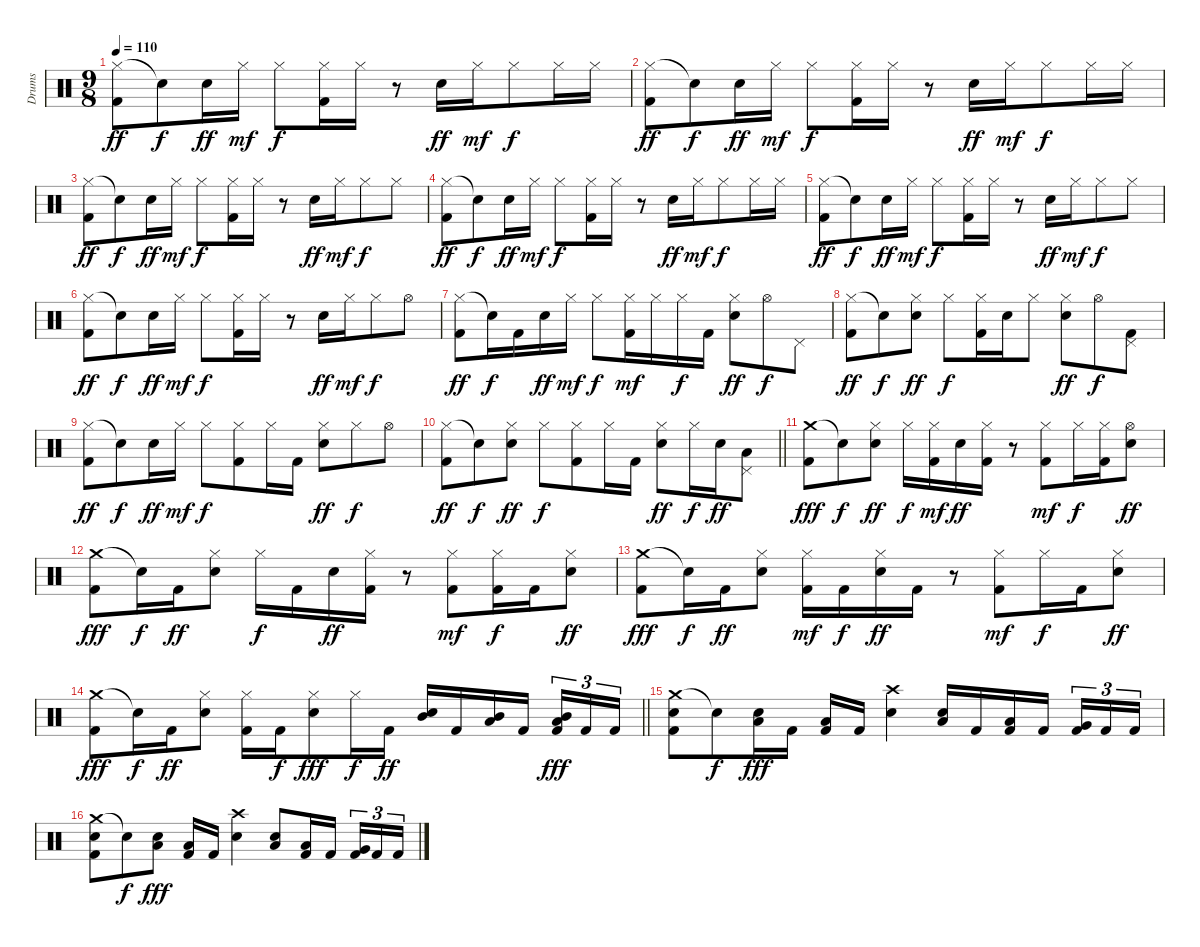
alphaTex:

\track ("Drums" "Drums") {instrument percussion}
\staff {score}
\articulation defaults
\ts (9 8)
\tempo 110
\clef neutral
\ks c
("Hi-Hat (closed)" "Kick (hit) 2").8{dy ff} "Snare (hit)"{t}.8{dy f} "Snare (hit) 2".16{dy ff} "Hi-Hat (closed)".16{dy mf} "Hi-Hat (closed)".8{dy f} ("Hi-Hat (closed)" "Kick (hit) 2").16 "Hi-Hat (closed)".16 r.8 "Snare (hit) 2".16{dy ff} "Hi-Hat (closed)".16{dy mf} "Hi-Hat (closed)".8{dy f} "Hi-Hat (closed)".16 "Hi-Hat (closed)".16 |
("Hi-Hat (closed)" "Kick (hit) 2").8{dy ff} "Snare (hit)"{t}.8{dy f} "Snare (hit) 2".16{dy ff} "Hi-Hat (closed)".16{dy mf} "Hi-Hat (closed)".8{dy f} ("Hi-Hat (closed)" "Kick (hit) 2").16 "Hi-Hat (closed)".16 r.8 "Snare (hit) 2".16{dy ff} "Hi-Hat (closed)".16{dy mf} "Hi-Hat (closed)".8{dy f} "Hi-Hat (closed)".16 "Hi-Hat (closed)".16 |
("Hi-Hat (closed)" "Kick (hit) 2").8{dy ff} "Snare (hit)"{t}.8{dy f} "Snare (hit) 2".16{dy ff} "Hi-Hat (closed)".16{dy mf} "Hi-Hat (closed)".8{dy f} ("Hi-Hat (closed)" "Kick (hit) 2").16 "Hi-Hat (closed)".16 r.8 "Snare (hit) 2".16{dy ff} "Hi-Hat (closed)".16{dy mf} "Hi-Hat (closed)".8{dy f} "Hi-Hat (closed)".8 |
("Hi-Hat (closed)" "Kick (hit) 2").8{dy ff} "Snare (hit)"{t}.8{dy f} "Snare (hit) 2".16{dy ff} "Hi-Hat (closed)".16{dy mf} "Hi-Hat (closed)".8{dy f} ("Hi-Hat (closed)" "Kick (hit) 2").16 "Hi-Hat (closed)".16 r.8 "Snare (hit) 2".16{dy ff} "Hi-Hat (closed)".16{dy mf} "Hi-Hat (closed)".8{dy f} "Hi-Hat (closed)".16 "Hi-Hat (closed)".16 |
("Hi-Hat (closed)" "Kick (hit) 2").8{dy ff} "Snare (hit)"{t}.8{dy f} "Snare (hit) 2".16{dy ff} "Hi-Hat (closed)".16{dy mf} "Hi-Hat (closed)".8{dy f} ("Hi-Hat (closed)" "Kick (hit) 2").16 "Hi-Hat (closed)".16 r.8 "Snare (hit) 2".16{dy ff} "Hi-Hat (closed)".16{dy mf} "Hi-Hat (closed)".8{dy f} "Hi-Hat (closed)".8 |
("Hi-Hat (closed)" "Kick (hit) 2").8{dy ff} "Snare (hit)"{t}.8{dy f} "Snare (hit) 2".16{dy ff} "Hi-Hat (closed)".16{dy mf} "Hi-Hat (closed)".8{dy f} ("Hi-Hat (closed)" "Kick (hit) 2").16 "Hi-Hat (closed)".16 r.8 "Snare (hit) 2".16{dy ff} "Hi-Hat (closed)".16{dy mf} "Hi-Hat (closed)".8{dy f} "Hi-Hat (open)".8 |
("Hi-Hat (closed)" "Kick (hit) 2").8{dy ff} "Snare (hit)"{t}.16{dy f} "Kick (hit) 2".16 "Snare (hit) 2".16{dy ff} "Hi-Hat (closed)".16{dy mf} "Hi-Hat (closed)".8{dy f} ("Hi-Hat (closed)" "Kick (hit) 2").16{dy mf} "Hi-Hat (closed)".16 "Hi-Hat (closed)".16{dy f} "Kick (hit) 2".16 ("Hi-Hat (closed)" "Snare (hit) 2").8{dy ff} "Hi-Hat (open)".8{dy f} "Pedal Hi-Hat (hit)".8 |
("Hi-Hat (closed)" "Kick (hit) 2").8{dy ff} "Snare (hit)"{t}.8{dy f} ("Hi-Hat (closed)" "Snare (hit) 2").8{dy ff} "Hi-Hat (closed)".8{dy f} ("Hi-Hat (closed)" "Kick (hit) 2").16 "Snare (hit) 2".16 "Hi-Hat (closed)".8 ("Hi-Hat (closed)" "Snare (hit) 2").8{dy ff} "Hi-Hat (open)".8{dy f} ("Pedal Hi-Hat (hit)" "Kick (hit) 2").8 |
("Hi-Hat (closed)" "Kick (hit) 2").8{dy ff} "Snare (hit)"{t}.8{dy f} "Snare (hit) 2".16{dy ff} "Hi-Hat (closed)".16{dy mf} "Hi-Hat (closed)".8{dy f} ("Hi-Hat (closed)" "Kick (hit) 2").8 "Hi-Hat (closed)".16 "Kick (hit) 2".16 ("Hi-Hat (closed)" "Snare (hit) 2").8{dy ff} "Hi-Hat (closed)".8{dy f} "Hi-Hat (open)".8 |
\barLineRight lightlight
("Hi-Hat (closed)" "Kick (hit) 2").8{dy ff} "Snare (hit)"{t}.8{dy f} ("Hi-Hat (closed)" "Snare (hit) 2").8{dy ff} "Hi-Hat (closed)".8{dy f} ("Hi-Hat (closed)" "Kick (hit) 2").8 "Hi-Hat (closed)".16 "Kick (hit) 2".16 ("Hi-Hat (closed)" "Snare (hit) 2").8{dy ff} "Hi-Hat (closed)".16{dy f} "Snare (hit) 2".16{dy ff} ("Pedal Hi-Hat (hit)" "Low Tom (hit)").8 |
("Crash medium (hit)" "Kick (hit) 2").8{dy fff} "Snare (hit)"{t}.8{dy f} ("Hi-Hat (closed)" "Snare (hit) 2").8{dy ff} "Hi-Hat (closed)".16{dy f} ("Hi-Hat (closed)" "Kick (hit) 2").16{dy mf} "Snare (hit) 2".16{dy ff} ("Hi-Hat (closed)" "Kick (hit) 2").16 r.8 ("Hi-Hat (closed)" "Kick (hit) 2").8{dy mf} "Hi-Hat (closed)".16{dy f} ("Hi-Hat (closed)" "Kick (hit) 2").16 ("Hi-Hat (open)" "Snare (hit) 2").8{dy ff} |
("Crash medium (hit)" "Kick (hit) 2").8{dy fff} "Snare (hit)"{t}.16{dy f} "Kick (hit) 2".16{dy ff} ("Hi-Hat (closed)" "Snare (hit) 2").8 "Hi-Hat (closed)".16{dy f} "Kick (hit) 2".16 "Snare (hit) 2".16{dy ff} ("Hi-Hat (closed)" "Kick (hit) 2").16 r.8 ("Hi-Hat (closed)" "Kick (hit) 2").8{dy mf} ("Hi-Hat (closed)" "Kick (hit) 2").16{dy f} "Kick (hit) 2".16 ("Hi-Hat (closed)" "Snare (hit) 2").8{dy ff} |
("Crash medium (hit)" "Kick (hit) 2").8{dy fff} "Snare (hit)"{t}.16{dy f} "Kick (hit) 2".16{dy ff} ("Hi-Hat (closed)" "Snare (hit) 2").8 ("Hi-Hat (closed)" "Kick (hit) 2").16{dy mf} "Kick (hit) 2".16{dy f} ("Hi-Hat (closed)" "Snare (hit) 2").16{dy ff} "Kick (hit) 2".16 r.8 ("Hi-Hat (closed)" "Kick (hit) 2").8{dy mf} "Hi-Hat (closed)".16{dy f} "Kick (hit) 2".16 ("Hi-Hat (closed)" "Snare (hit) 2").8{dy ff} |
\barLineRight lightlight
("Crash medium (hit)" "Kick (hit) 2").8{dy fff} "Snare (hit)"{t}.16{dy f} "Kick (hit) 2".16{dy ff} ("Hi-Hat (closed)" "Snare (hit) 2").8 ("Hi-Hat (closed)" "Kick (hit) 2").16 "Kick (hit) 2".16{dy f} ("Hi-Hat (closed)" "Snare (hit) 2").8{dy fff} "Hi-Hat (closed)".16{dy f} "Kick (hit) 2".16{dy ff} ("Snare (hit) 2" "Mid Tom (hit)").16 "Kick (hit) 2".16 ("Low Tom (hit)" "Mid Tom (hit)").16 "Kick (hit) 2".16{beam splitsecondary} ("Low Tom (hit)" "Mid Tom (hit)" "Kick (hit) 2").16{tu (3 2) dy fff} "Kick (hit) 2".16{tu (3 2)} "Kick (hit) 2".16{tu (3 2)} |
\section ("" "")
("Crash medium (hit)" "Snare (hit) 2" "Kick (hit) 2").8 "Snare (hit)"{t}.8{dy f} ("Snare (hit) 2" "Low Tom (hit)").16{dy fff} "Kick (hit) 2".16 ("Low Tom (hit)" "Kick (hit) 2").16 "Kick (hit) 2".16 ("Crash high (hit)" "Snare (hit) 2").4 ("Snare (hit) 2" "Low Tom (hit)").16 "Kick (hit) 2".16 ("Low Tom (hit)" "Kick (hit) 2").16 "Kick (hit) 2".16{beam splitsecondary} ("Very Low Tom (hit)" "Kick (hit) 2").16{tu (3 2)} "Kick (hit) 2".16{tu (3 2)} "Kick (hit) 2".16{tu (3 2)} |
("Crash medium (hit)" "Snare (hit) 2" "Kick (hit) 2").8 "Snare (hit)"{t}.8{dy f} ("Snare (hit) 2" "Low Tom (hit)").8{dy fff} ("Low Tom (hit)" "Kick (hit) 2").16 "Kick (hit) 2".16 ("Crash high (hit)" "Snare (hit) 2").4 ("Snare (hit) 2" "Low Tom (hit)").8 ("Low Tom (hit)" "Kick (hit) 2").16 "Kick (hit) 2".16{beam splitsecondary} ("Very Low Tom (hit)" "Kick (hit) 2").16{tu (3 2)} "Kick (hit) 2".16{tu (3 2)} "Kick (hit) 2".16{tu (3 2)}
